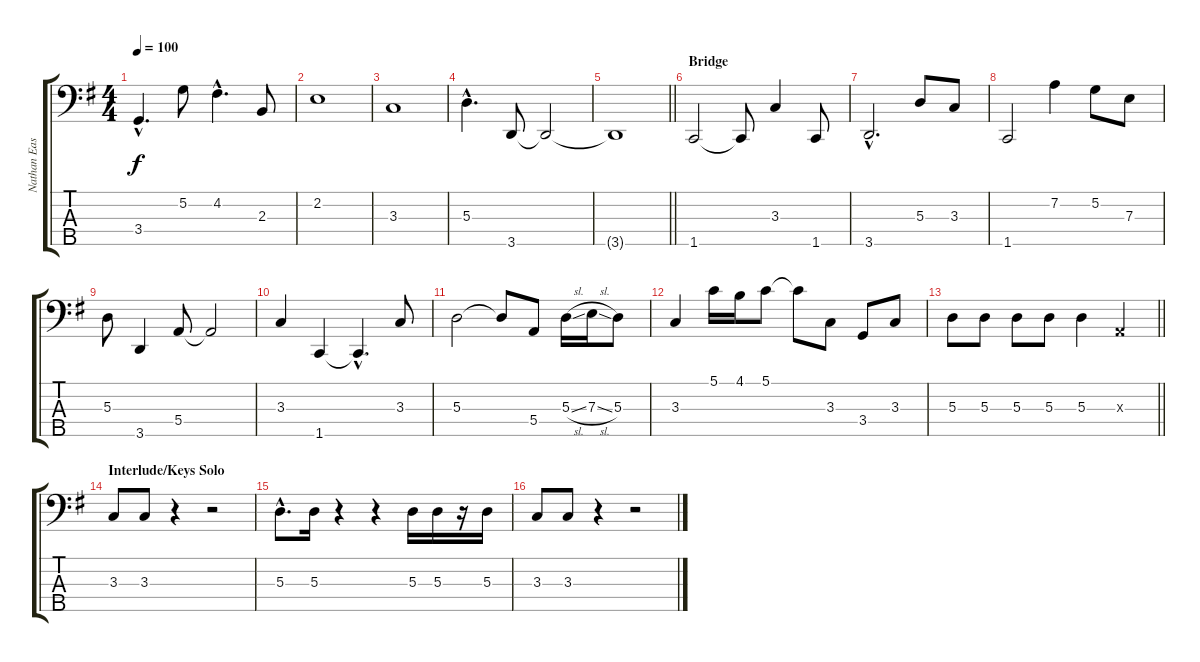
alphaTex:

\track ("Nathan East Bass" "Nathan Eas") {instrument electricbassfinger}
\staff {score tabs}
\tuning (G2 D2 A1 E1 B0) {hide}
\ts (4 4)
\tempo 100
\clef f4
\ks g
3.4{hac}.4{d dy f} 5.2.8 4.2{hac}.4{d} 2.3.8 |
2.2.1 |
3.3.1 |
5.3{hac}.4{d} 3.5.8 3.5{t}.2 |
\barLineRight lightlight
3.5{t}.1 |
\section ("" "Bridge")
1.5.2 1.5{t}.8 3.3.4 1.5.8 |
3.5{hac}.2{d} 5.3.8 3.3.8 |
1.5.2 7.2.4 5.2.8 7.3.8 |
5.3.8 3.5.4 5.4.8 5.4{t}.2 |
3.3.4 1.5.4 1.5{hac t}.4{d} 3.3.8 |
5.3.2 5.3{t}.8 5.4.8 5.3{sl}.16 7.3{sl}.16 5.3.8 |
3.3.4 5.1.16 4.1.16 5.1.8 5.1{t}.8 3.3.8 3.4.8 3.3.8 |
\barLineRight lightlight
5.3.8 5.3.8 5.3.8 5.3.8 5.3.4 0.3{x}.4 |
\section ("" "Interlude/Keys Solo")
3.3.8 3.3.8 r.4 r.2 |
5.3{hac}.8{d} 5.3.16 r.4 r.4 5.3.16 5.3.16 r.16 5.3.16 |
3.3.8 3.3.8 r.4 r.2
